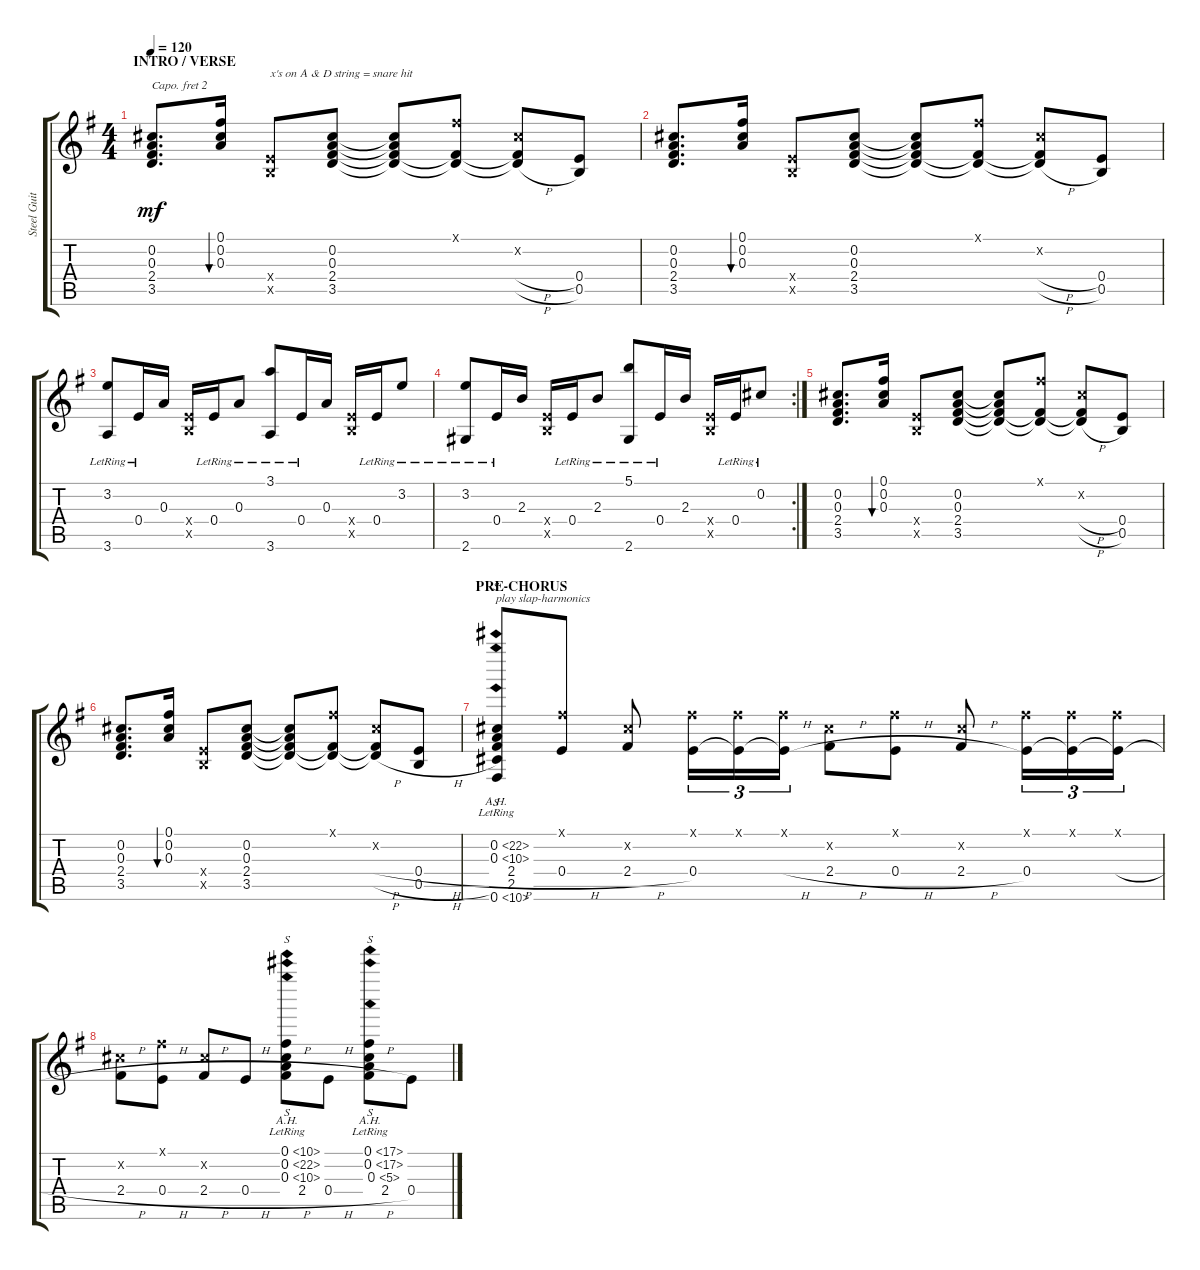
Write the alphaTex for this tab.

\track ("Steel Guitar" "Steel Guit") {instrument acousticguitarsteel}
\staff {score tabs}
\capo 2
\tuning (E4 B3 G3 D3 A2 E2) {hide}
\ts (4 4)
\section ("" "INTRO / VERSE")
\tempo 120
\clef g2
\ks eminor
(0.2 0.3 2.4 3.5).8{d dy mf instrument acousticguitarsteel} (0.1 0.2 0.3).16{bu 30} (0.4{x} 0.5{x}).8{txt "x's on A & D string = snare hit"} (0.2 0.3 2.4 3.5).8 (0.2{t} 0.3{t} 2.4{t} 3.5{t}).8 (0.1{x} 2.4{t} 3.5{t}).8 (0.2{x} 2.4{h t} 3.5{h t}).8 (0.4 0.5).8 |
(0.2 0.3 2.4 3.5).8{d} (0.1 0.2 0.3).16{bu 30} (0.4{x} 0.5{x}).8 (0.2 0.3 2.4 3.5).8 (0.2{t} 0.3{t} 2.4{t} 3.5{t}).8 (0.1{x} 2.4{t} 3.5{t}).8 (0.2{x} 2.4{h t} 3.5{h t}).8 (0.4 0.5).8 |
(3.2{lr} 3.6{lr}).8 0.4{lr}.16 0.3.16 (0.4{x} 0.5{x}).16 0.4{lr}.16 0.3{lr}.8 (3.1{lr} 3.6{lr}).8 0.4{lr}.16 0.3.16 (0.4{x} 0.5{x}).16 0.4{lr}.16 3.2{lr}.8 |
\rc 2
(3.2{lr} 2.6{lr}).8 0.4{lr}.16 2.3.16 (0.4{x} 0.5{x}).16 0.4{lr}.16 2.3{lr}.8 (5.1{lr} 2.6{lr}).8 0.4{lr}.16 2.3.16 (0.4{x} 0.5{x}).16 0.4{lr}.16 0.2{lr}.8 |
(0.2 0.3 2.4 3.5).8{d} (0.1 0.2 0.3).16{bu 30} (0.4{x} 0.5{x}).8 (0.2 0.3 2.4 3.5).8 (0.2{t} 0.3{t} 2.4{t} 3.5{t}).8 (0.1{x} 2.4{t} 3.5{t}).8 (0.2{x} 2.4{h t} 3.5{h t}).8 (0.4 0.5).8 |
(0.2 0.3 2.4 3.5).8{d} (0.1 0.2 0.3).16{bu 30} (0.4{x} 0.5{x}).8 (0.2 0.3 2.4 3.5).8 (0.2{t} 0.3{t} 2.4{t} 3.5{t}).8 (0.1{x} 2.4{t} 3.5{t}).8 (0.2{x} 2.4{h t} 3.5{h t}).8 (0.4{h} 0.5{h}).8 |
\section ("" "PRE-CHORUS")
(0.2{ah 22 lr} 0.3{ah 10 lr} 2.4{h lr} 2.5{lr} 0.6{ah 10 lr}).8{s txt "play slap-harmonics"} (0.1{x} 0.4{h}).8 (0.2{x} 2.4{h}).8 (0.1{x} 0.4).16{tu (3 2)} (0.1{x} 0.4{t}).16{tu (3 2)} (0.1{x} 0.4{h t}).16{tu (3 2)} (0.2{x} 2.4{h}).8 (0.1{x} 0.4{h}).8 (0.2{x} 2.4{h}).8 (0.1{x} 0.4).16{tu (3 2)} (0.1{x} 0.4{t}).16{tu (3 2)} (0.1{x} 0.4{h t}).16{tu (3 2)} |
(0.2{x} 2.4{h}).8 (0.1{x} 0.4{h}).8 (0.2{x} 2.4{h}).8 0.4{h}.8 (0.1{ah 10 lr} 0.2{ah 22 lr} 0.3{ah 10 lr} 2.4{h lr}).8{s} 0.4{h}.8 (0.1{ah 17 lr} 0.2{ah 17 lr} 0.3{ah 5 lr} 2.4{h lr}).8{s} 0.4.8
